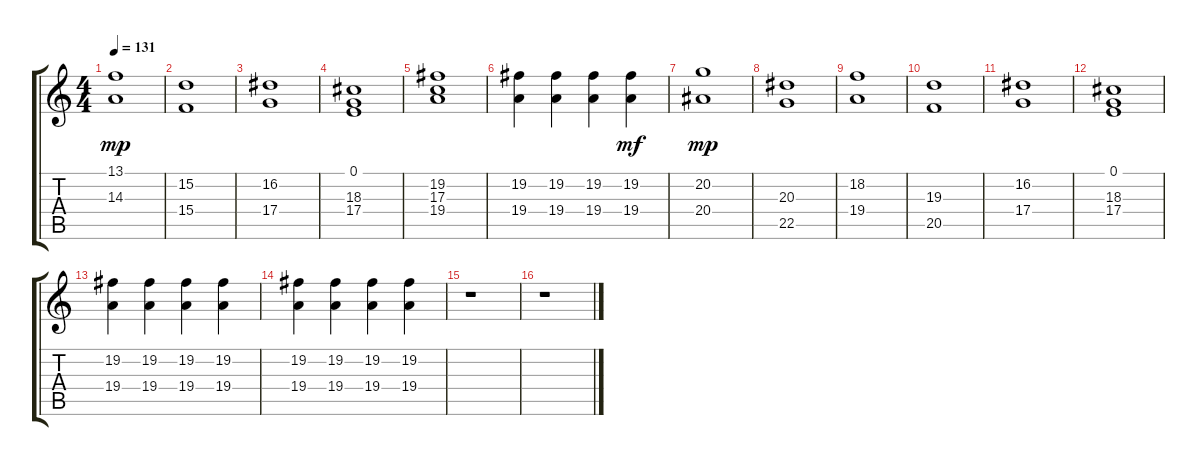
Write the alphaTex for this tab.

\track "" {instrument synthstrings1}
\staff {score tabs}
\tuning (E4 B3 G3 D3 A2 E2) {hide}
\ts (4 4)
\tempo 131
\clef g2
\ks c
(13.1 14.3).1{dy mp} |
(15.2 15.4).1 |
(16.2 17.4).1 |
(0.1 18.3 17.4).1 |
(19.2 17.3 19.4).1 |
(19.2 19.4).4 (19.2 19.4).4 (19.2 19.4).4 (19.2 19.4).4{dy mf} |
(20.2 20.4).1{dy mp} |
(20.3 22.5).1 |
(18.2 19.4).1 |
(19.3 20.5).1 |
(16.2 17.4).1 |
(0.1 18.3 17.4).1 |
(19.2 19.4).4 (19.2 19.4).4 (19.2 19.4).4 (19.2 19.4).4 |
(19.2 19.4).4 (19.2 19.4).4 (19.2 19.4).4 (19.2 19.4).4 |
r.1 |
r.1
